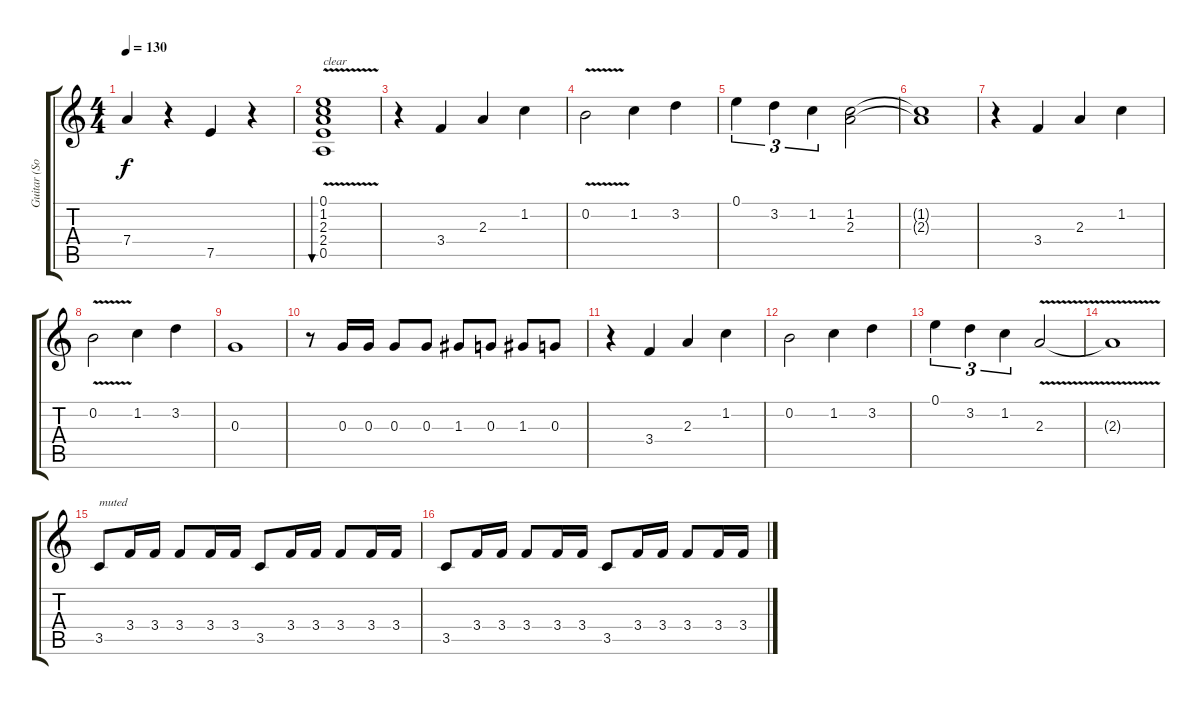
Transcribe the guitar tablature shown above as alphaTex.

\track ("Guitar (Solo)" "Guitar (So") {instrument electricguitarclean}
\staff {score tabs}
\tuning (E4 B3 G3 D3 A2 E2) {hide}
\ts (4 4)
\tempo 130
\clef g2
\ks c
7.4.4{dy f} r.4 7.5.4 r.4 |
(0.1 1.2 2.3 2.4 0.5{v}).1{bu 480 txt "clear" instrument electricguitarclean} |
r.4 3.4.4 2.3.4 1.2.4 |
0.2{v}.2 1.2.4 3.2.4 |
0.1.4{tu (3 2)} 3.2.4{tu (3 2)} 1.2.4{tu (3 2)} (1.2 2.3).2 |
(1.2{t} 2.3{t}).1 |
r.4 3.4.4 2.3.4 1.2.4 |
0.2{v}.2 1.2.4 3.2.4 |
0.3.1 |
r.8 0.3.16 0.3.16 0.3.8 0.3.8 1.3.8 0.3.8 1.3.8 0.3.8 |
r.4 3.4.4 2.3.4 1.2.4 |
0.2.2 1.2.4 3.2.4 |
0.1.4{tu (3 2)} 3.2.4{tu (3 2)} 1.2.4{tu (3 2)} 2.3{v}.2 |
2.3{t}.1 |
3.5.8{txt "muted" instrument electricguitarmuted} 3.4.16 3.4.16 3.4.8 3.4.16 3.4.16 3.5.8 3.4.16 3.4.16 3.4.8 3.4.16 3.4.16 |
3.5.8 3.4.16 3.4.16 3.4.8 3.4.16 3.4.16 3.5.8 3.4.16 3.4.16 3.4.8 3.4.16 3.4.16
